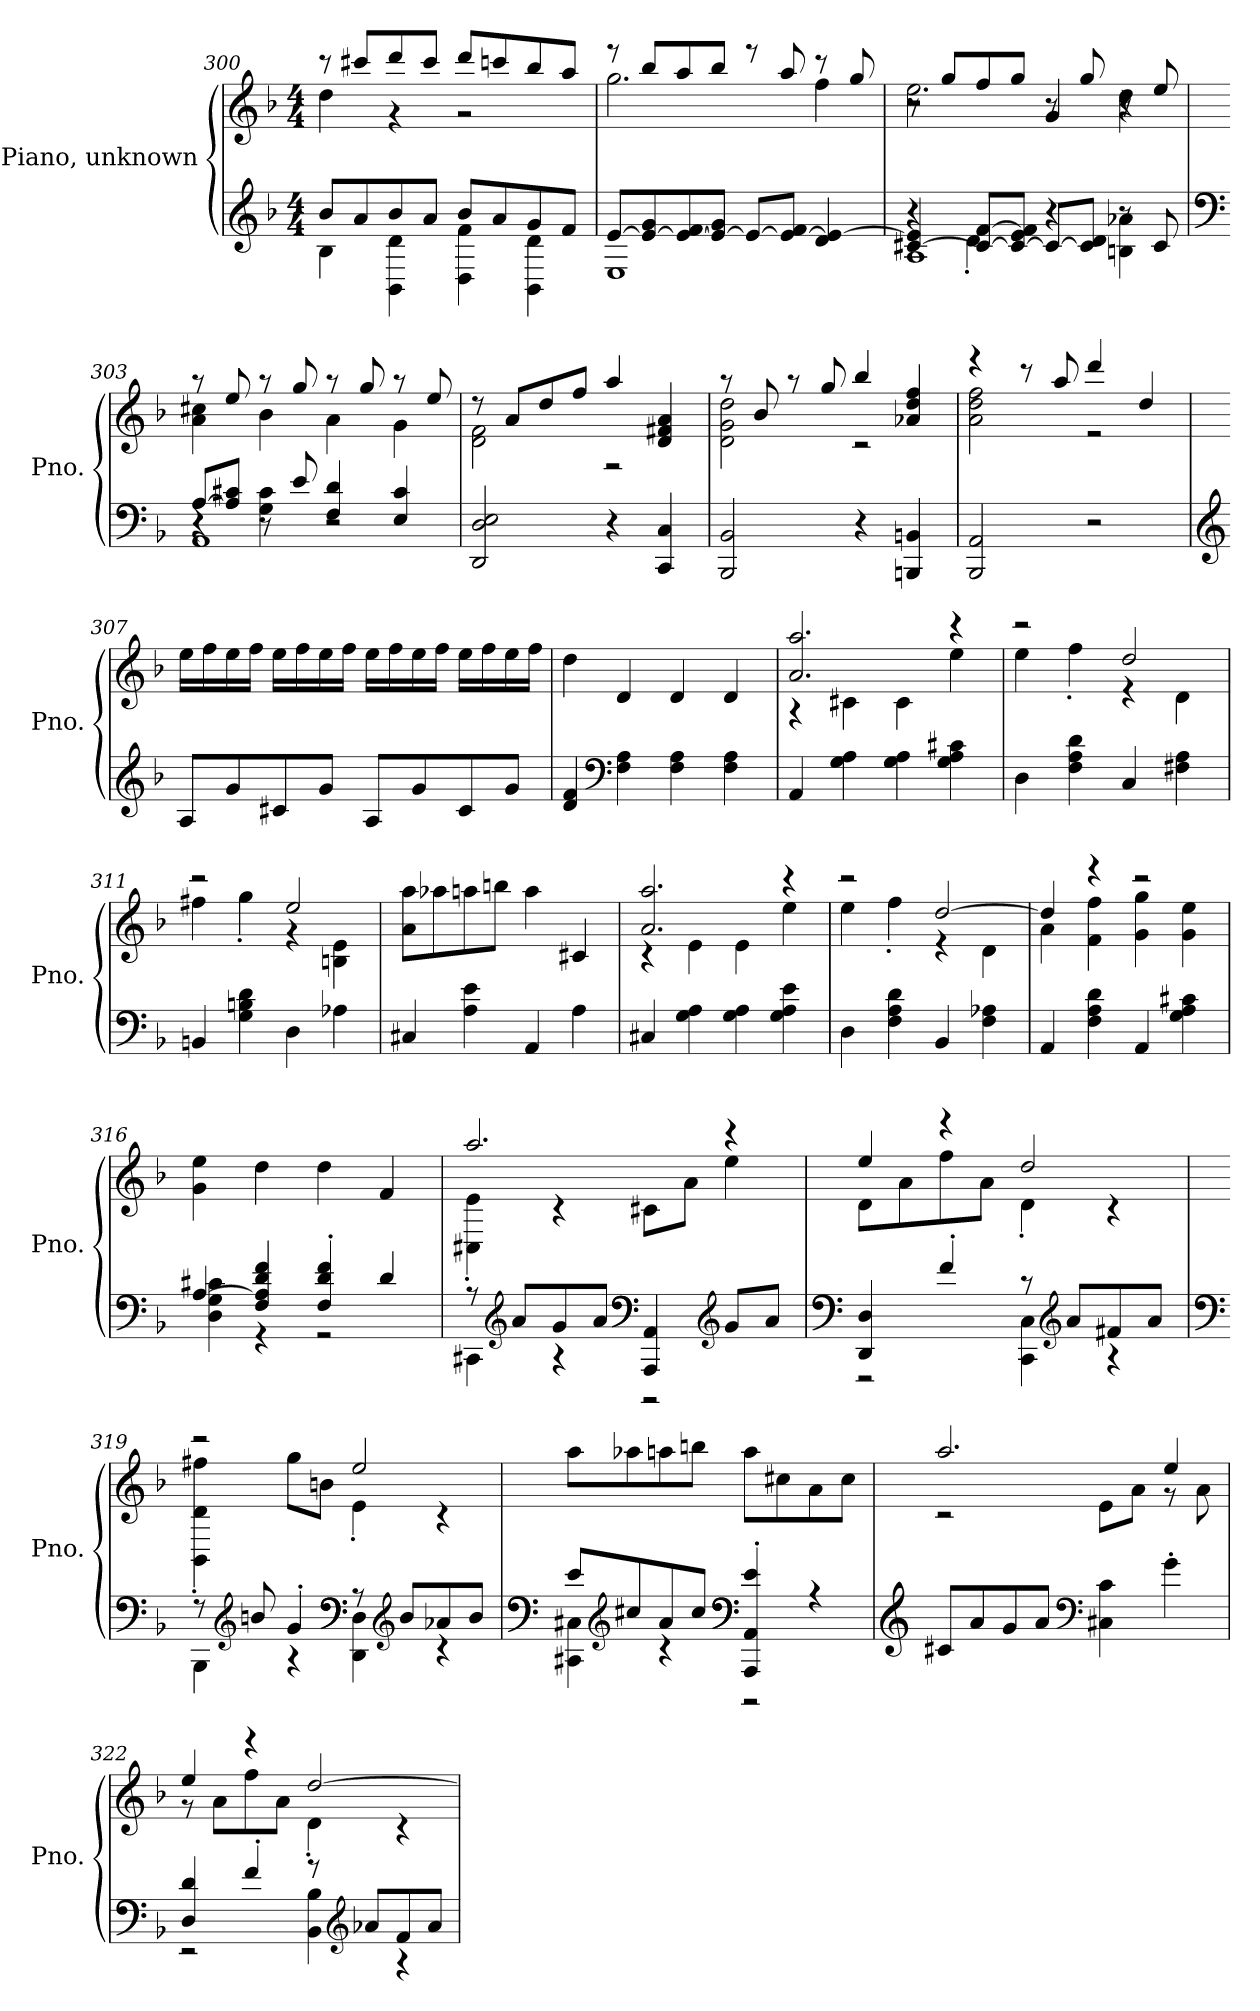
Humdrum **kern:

**kern	**kern
*part1	*part1
*staff2	*staff1
*I"Piano, unknown	*
*I'Pno.	*
*clefG2	*clefG2
*k[b-]	*k[b-]
*M4/4	*M4/4
=300	=300
*^	*^
8b-/L	4B-\	8r	4dd\
8a/	.	8ccc#X/L	.
8b-/	4BB-\ 4d\	8ddd/	4r
8a/J	.	8ccc#/J	.
8b-/L	4D\ 4f\	8ddd/L	2r
8a/	.	8cccn/	.
8g/	4BB-\ 4d\	8bb-/	.
8f/J	.	8aa/J	.
!!LO:LB:g=z	!!
=301	=301	=301	=301
[8e/L	1E	8r	2.gg\
8e/_ 8g/	.	8bb-/L	.
8e/_ 8f/	.	8aa/	.
8e/_ 8g/J	.	8bb-/J	.
8e/L_	.	8r	.
8e/_ 8f/J	.	8aa/	.
4d/ 4e/_	.	8r	4ff\
.	.	8gg/	.
=302	=302	=302	=302
*	*^	*	*^
[4c#X/ 4e/]	4r	1A	8r	2.ee\	2r
.	.	.	8gg/L	.	.
8c#/_ [8f/L	4d'\	.	8ff/	.	.
8c#/_ 8e/ 8f/]J	.	.	8gg/J	.	.
8c#/L_	4r	.	8r	.	4g/
8c#/] 8d/J	.	.	8gg/	.	.
8r	4Bn\ 4a-X\	.	8r	4dd\	4r
8c#/	.	.	8ee/	.	.
*	*	*	*v	*v	*v
=303	=303	=303	=303
*clefF4	*	*	*
*	*	*	*^
[8A/L	4r	1AA	8r	4a\ 4cc#X\
8A/] 8c#X/J	.	.	8ee/	.
8r	4G\ 4c#\	.	8r	4b-\
8e/	.	.	8gg/	.
4F/ 4d/	2r	.	8r	4a\
.	.	.	8gg/	.
4E/ 4c#/	.	.	8r	4g\
.	.	.	8ee/	.
*v	*v	*v	*	*
!!LO:PB:g=z	!!
=304	=304	=304
2DD/ 2D/ 2E/	8r	2d\ 2f\
.	8a/L	.
.	8dd/	.
.	8ff/J	.
4r	4aa/	2r
4CC/ 4C/	4d/ 4f#X/ 4a/	.
=305	=305	=305
2BBB-/ 2BB-/	8r	2d\ 2g\ 2dd\
.	8b-/	.
.	8r	.
.	8gg/	.
4r	4bb-/	2r
4BBBn/ 4BBn/	4a-X/ 4dd/ 4ff/	.
=306	=306	=306
2BBB-/ 2AA/	4r	2a\ 2dd\ 2ff\
.	8r	.
.	8aa/	.
2r	4ddd/	2r
.	4dd/	.
*	*v	*v
=307	=307
*clefG2	*
8A/L	16ee\LL
.	16ff\
8g/	16ee\
.	16ff\JJ
8c#X/	16ee\LL
.	16ff\
8g/J	16ee\
.	16ff\JJ
8A/L	16ee\LL
.	16ff\
8g/	16ee\
.	16ff\JJ
8c#/	16ee\LL
.	16ff\
8g/J	16ee\
.	16ff\JJ
!!LO:LB:g=z
=308	=308
4d/ 4f/	4dd\
*clefF4	*
4F\ 4A\	4d/
4F\ 4A\	4d/
4F\ 4A\	4d/
=309	=309
*	*^
4AA/	2.a/ 2.aa/	4r
4G\ 4A\	.	4c#X\
4G\ 4A\	.	4c#\
4G\ 4A\ 4c#X\	4r	4ee\
=310	=310	=310
4D\	2r	4ee\
4F\ 4A\ 4d\	.	4ff'\
4C/	2dd/	4r
4F#X\ 4A\	.	4d\
=311	=311	=311
4BBn/	2r	4ff#X\
4G\ 4Bn\ 4d\	.	4gg'\
4D\	2ee/	4r
4A-X\	.	4Bn\ 4e\
*	*v	*v
=312	=312
4C#X/	8a\ 8aa\L
.	8aa-X\
4A\ 4e\	8aan\
.	8bbn\J
4AA/	4aa\
4A\	4c#X/
=313	=313
*	*^
4C#X/	2.a/ 2.aa/	4r
4G\ 4A\	.	4e\
4G\ 4A\	.	4e\
4G\ 4A\ 4e\	4r	4ee\
!!LO:LB:g=z	!!
=314	=314	=314
4D\	2r	4ee\
4F\ 4A\ 4d\	.	4ff'\
4BB-/	[2dd/	4r
4F\ 4A-X\	.	4d\
=315	=315	=315
4AA/	4dd/]	4a\
4F\ 4A\ 4d\	4r	4f\ 4ff\
4AA/	2r	4g\ 4gg\
4G\ 4A\ 4c#X\	.	4g\ 4ee\
*	*v	*v
=316	=316
*^	*
[4A/	4D\ 4G\ 4c#X\	4g\ 4ee\
4F/ 4A/] 4d/ 4f/	4r	4dd\
4F/' 4d/' 4f/'	2r	4dd\
4d/	.	4f/
=317	=317	=317
*	*	*^
8r	4CC#X\	2.aa/	4C#X\' 4e\'
*clefG2	*	*	*
8a/L	.	.	.
8g/	4r	.	4r
8a/J	.	.	.
*clefF4	*	*	*
4AAA/ 4AA/	2r	.	8c#X\L
.	.	.	8a\J
*clefG2	*	*	*
8g/L	.	4r	4ee\
8a/J	.	.	.
!!LO:LB:g=z	!!
=318	=318	=318	=318
*clefF4	*	*	*
4DD/ 4D/	2r	4ee/	8d\L
.	.	.	8a\
4f'/	.	4r	8ff\
.	.	.	8a\J
8r	4CC\ 4C\	2dd/	4d'\
*clefG2	*	*	*
8a/L	.	.	.
8f#X/	4r	.	4r
8a/J	.	.	.
=319	=319	=319	=319
*clefF4	*	*	*
8r	4BBB-\	2r	4BB-\' 4d\' 4ff#X\'
*clefG2	*	*	*
8bn/	.	.	.
4g'/	4r	.	8gg\L
.	.	.	8bn\J
*clefF4	*	*	*
8r	4DD\ 4D\	2ee/	4e'\
*clefG2	*	*	*
8b/L	.	.	.
8a-X/	4r	.	4r
8b/J	.	.	.
*	*	*v	*v
=320	=320	=320
*clefF4	*	*
8e/L	4CC#X\ 4C#X\	8aa\L
*clefG2	*	*
8cc#X/	.	8aa-X\
8a/	4r	8aan\
8cc#/J	.	8bbn\J
*clefF4	*	*
4AAA/' 4AA/' 4e/'	2r	8aa\L
.	.	8cc#X\
4r	.	8a\
.	.	8cc#\J
*v	*v	*
!!LO:LB:g=z
=321	=321
*clefG2	*
*	*^
8c#X/L	2.aa/	2r
8a/	.	.
8g/	.	.
8a/J	.	.
*clefF4	*	*
4C#X\ 4c#\	.	8e\L
.	.	8a\J
4g'\	4ee/	8r
.	.	8a\
=322	=322	=322
*^	*	*
4D/ 4d/	2r	4ee/	8r
.	.	.	8a\L
4f'/	.	4r	8ff\
.	.	.	8a\J
8r	4BB-\ 4B-\	[2dd/	4d'\
*clefG2	*	*	*
8a-X/L	.	.	.
8f/	4r	.	4r
8a-/J	.	.	.
*v	*v	*	*
*	*v	*v
=	=
*-	*-
